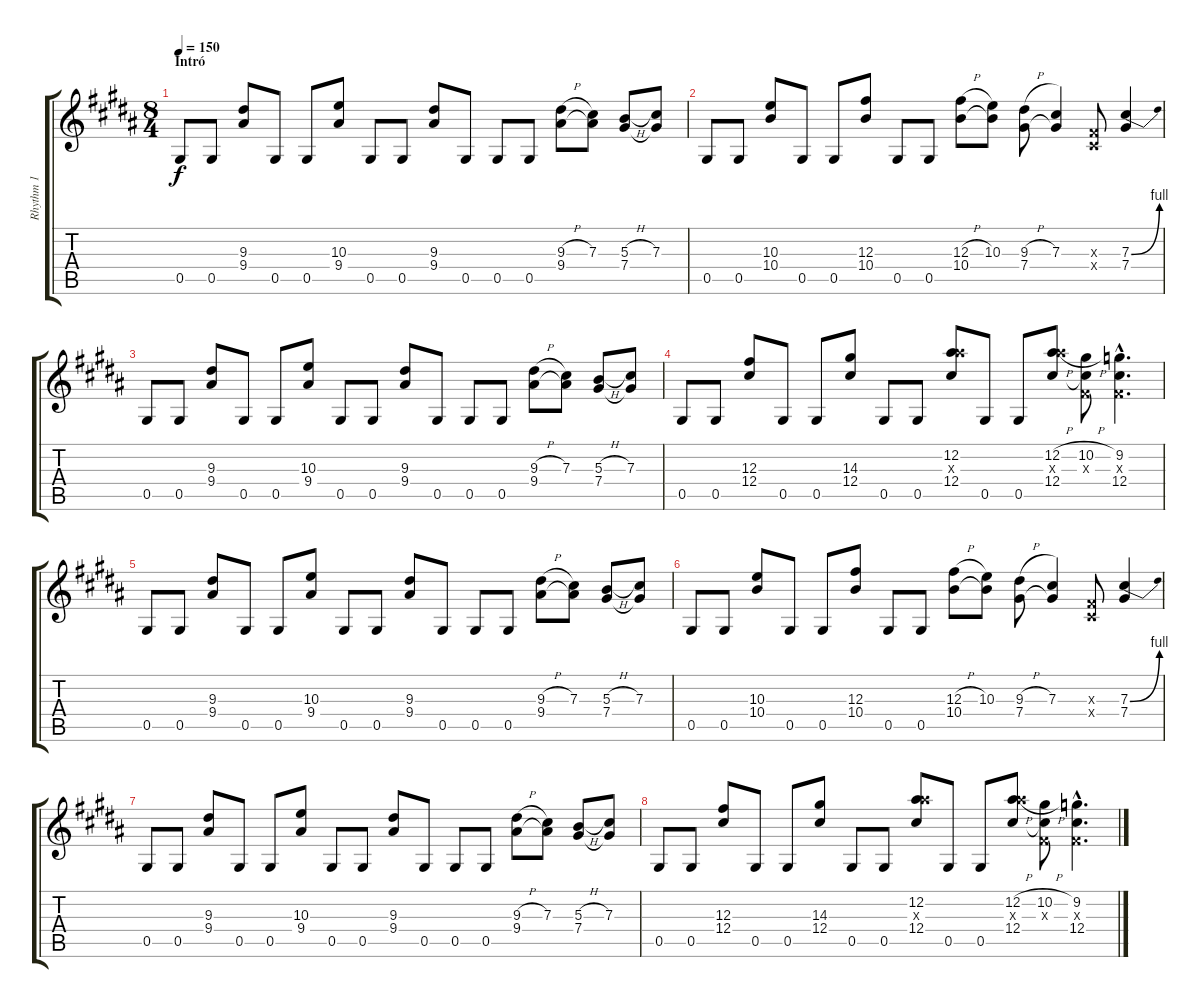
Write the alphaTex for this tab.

\track ("Rhythm 1" "Rhythm 1") {instrument overdrivenguitar}
\staff {score tabs}
\tuning (Eb4 Bb3 Gb3 Db3 Ab2 Eb2) {hide}
\ts (8 4)
\section ("" "Intró")
\tempo 150
\clef g2
\ks g#minor
0.5.8{dy f instrument overdrivenguitar} 0.5.8 (9.3 9.4).8 0.5.8 0.5.8 (10.3 9.4).8 0.5.8 0.5.8 (9.3 9.4).8 0.5.8 0.5.8 0.5.8 (9.3{h} 9.4).8 (7.3 9.4{t}).8 (5.3{h} 7.4).8 (7.3 7.4{t}).8 |
0.5.8 0.5.8 (10.3 10.4).8 0.5.8 0.5.8 (12.3 10.4).8 0.5.8 0.5.8 (12.3{h} 10.4).8 (10.3 10.4{t}).8 (9.3{h} 7.4).8 (7.3 7.4{t}).4 (0.3{x} 0.4{x}).8 (7.3{be (bend 0 0 60 4)} 7.4).4 |
0.5.8 0.5.8 (9.3 9.4).8 0.5.8 0.5.8 (10.3 9.4).8 0.5.8 0.5.8 (9.3 9.4).8 0.5.8 0.5.8 0.5.8 (9.3{h} 9.4).8 (7.3 9.4{t}).8 (5.3{h} 7.4).8 (7.3 7.4{t}).8 |
0.5.8 0.5.8 (12.3 12.4).8 0.5.8 0.5.8 (14.3 12.4).8 0.5.8 0.5.8 (12.2 16.3{x} 12.4).8 0.5.8 0.5.8 (12.2{h} 16.3{x} 12.4).8 (10.2{h} 0.3{x} 12.4{t}).8 (9.2{hac} 0.3{hac x} 12.4{hac}).4{d} |
0.5.8 0.5.8 (9.3 9.4).8 0.5.8 0.5.8 (10.3 9.4).8 0.5.8 0.5.8 (9.3 9.4).8 0.5.8 0.5.8 0.5.8 (9.3{h} 9.4).8 (7.3 9.4{t}).8 (5.3{h} 7.4).8 (7.3 7.4{t}).8 |
0.5.8 0.5.8 (10.3 10.4).8 0.5.8 0.5.8 (12.3 10.4).8 0.5.8 0.5.8 (12.3{h} 10.4).8 (10.3 10.4{t}).8 (9.3{h} 7.4).8 (7.3 7.4{t}).4 (0.3{x} 0.4{x}).8 (7.3{be (bend 0 0 60 4)} 7.4).4 |
0.5.8 0.5.8 (9.3 9.4).8 0.5.8 0.5.8 (10.3 9.4).8 0.5.8 0.5.8 (9.3 9.4).8 0.5.8 0.5.8 0.5.8 (9.3{h} 9.4).8 (7.3 9.4{t}).8 (5.3{h} 7.4).8 (7.3 7.4{t}).8 |
0.5.8 0.5.8 (12.3 12.4).8 0.5.8 0.5.8 (14.3 12.4).8 0.5.8 0.5.8 (12.2 16.3{x} 12.4).8 0.5.8 0.5.8 (12.2{h} 16.3{x} 12.4).8 (10.2{h} 0.3{x} 12.4{t}).8 (9.2{hac} 0.3{hac x} 12.4{hac}).4{d}
